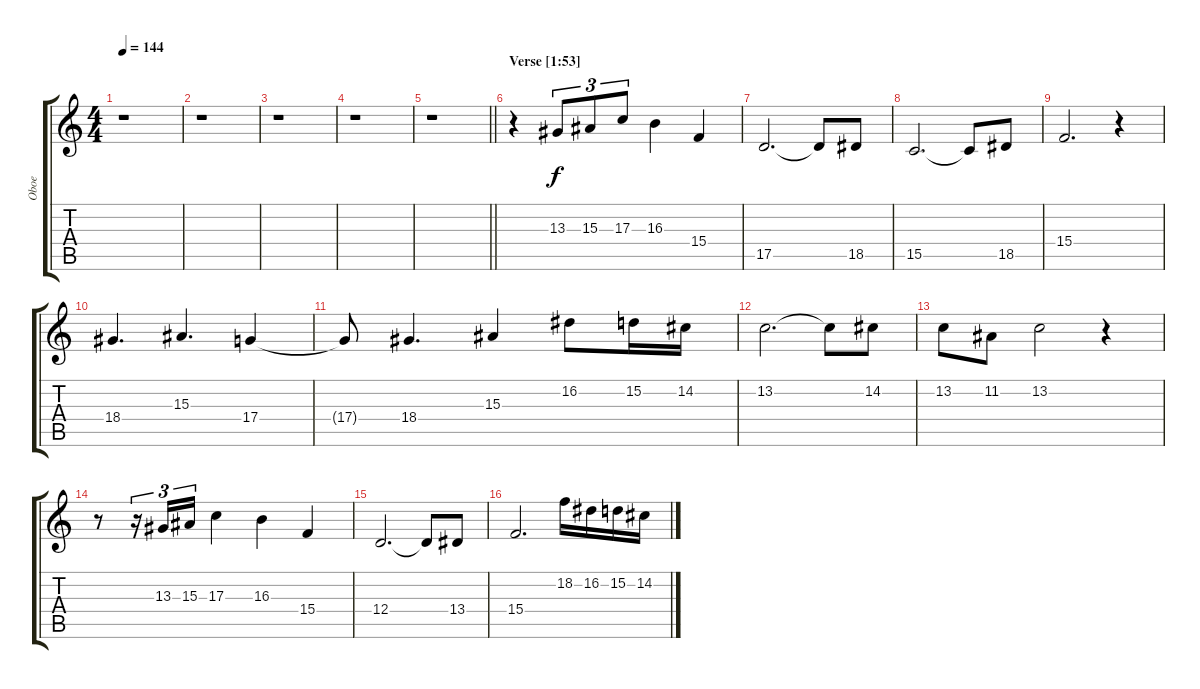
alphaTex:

\track ("Oboe" "Oboe") {instrument oboe}
\staff {score tabs}
\tuning (E4 B3 G3 D3 A2 E2) {hide}
\ts (4 4)
\tempo 144
\clef g2
\ks c
r.1{dy f} |
r.1 |
r.1 |
r.1 |
\barLineRight lightlight
r.1 |
\section ("" "Verse [1:53]")
r.4 13.3.8{tu (3 2)} 15.3.8{tu (3 2)} 17.3.8{tu (3 2)} 16.3.4 15.4.4 |
17.5.2{d} 17.5{t}.8 18.5.8 |
15.5.2{d} 15.5{t}.8 18.5.8 |
15.4.2{d} r.4 |
18.4.4{d} 15.3.4{d} 17.4.4 |
17.4{t}.8 18.4.4{d} 15.3.4 16.2.8 15.2.16 14.2.16 |
13.2.2{d} 13.2{t}.8 14.2.8 |
13.2.8 11.2.8 13.2.2 r.4 |
r.8 r.16{tu (3 2)} 13.3.16{tu (3 2)} 15.3.16{tu (3 2)} 17.3.4 16.3.4 15.4.4 |
12.4.2{d} 12.4{t}.8 13.4.8 |
15.4.2{d} 18.2.16 16.2.16 15.2.16 14.2.16
